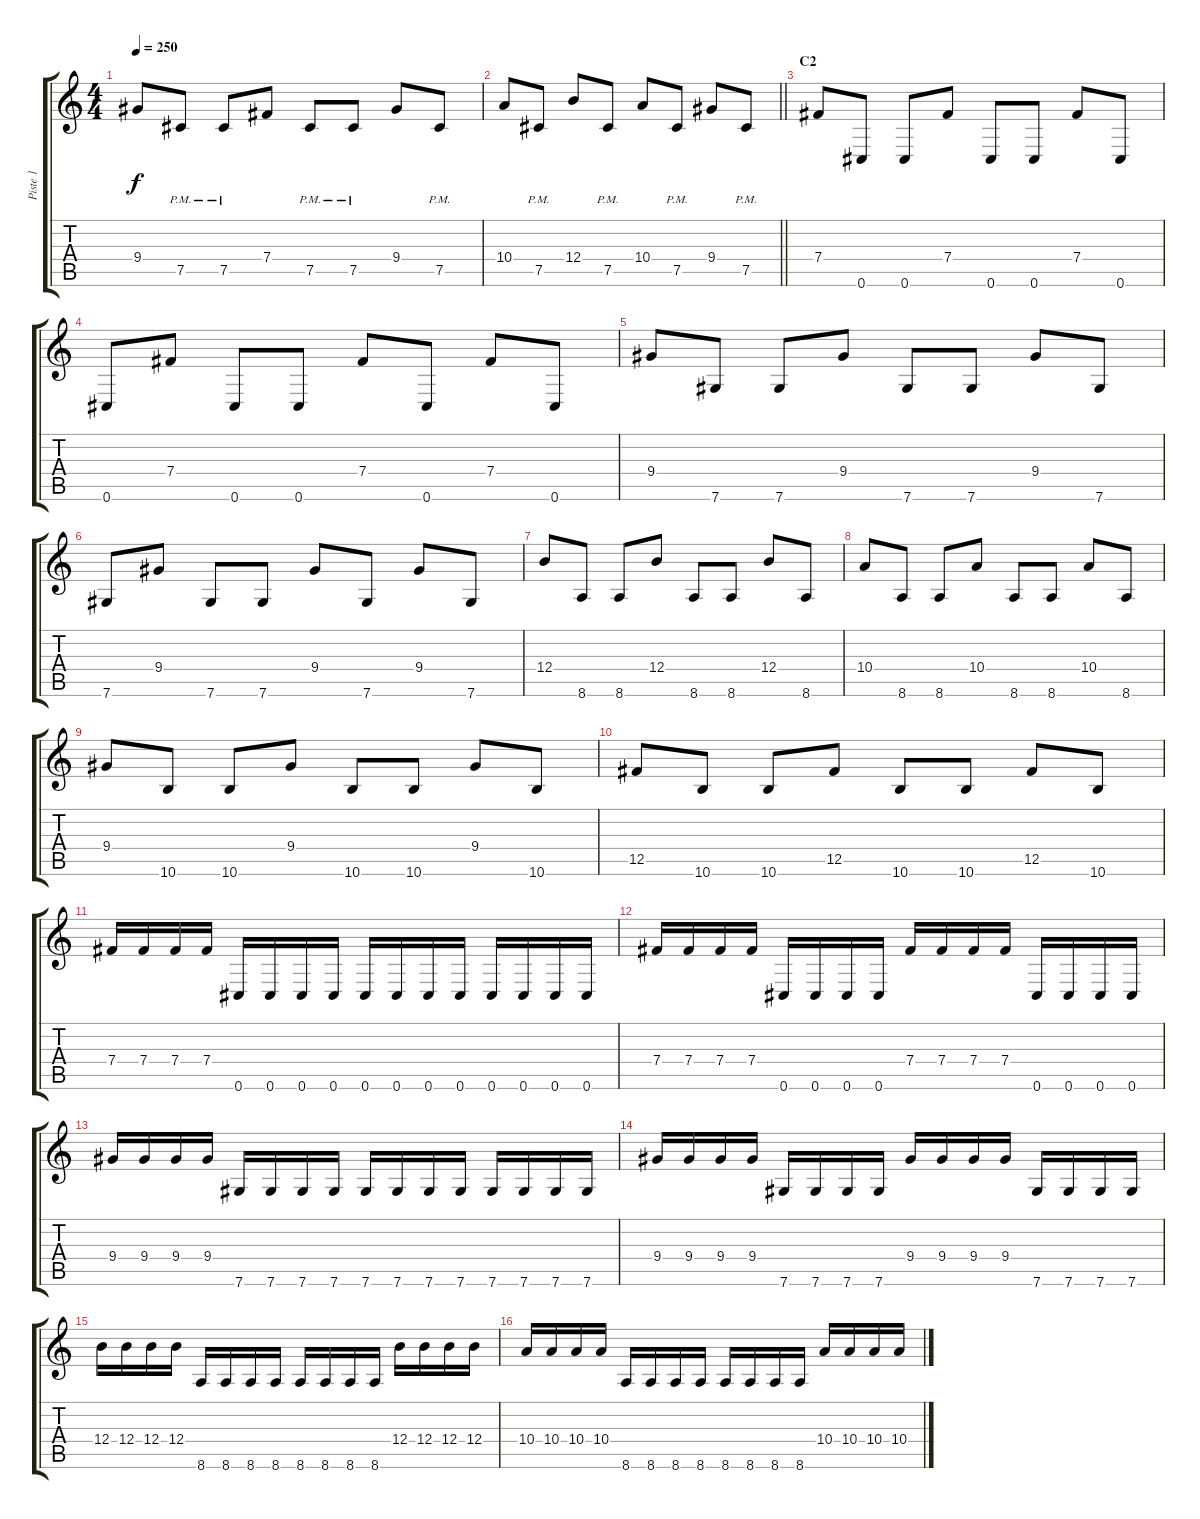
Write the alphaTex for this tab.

\track ("Piste 1" "Piste 1") {instrument distortionguitar}
\staff {score tabs}
\tuning (Db4 Ab3 E3 B2 Gb2 Db2) {hide}
\ts (4 4)
\tempo 250
\clef g2
\ks c
9.4.8{dy f} 7.5{pm}.8 7.5{pm}.8 7.4.8 7.5{pm}.8 7.5{pm}.8 9.4.8 7.5{pm}.8 |
\barLineRight lightlight
10.4.8 7.5{pm}.8 12.4.8 7.5{pm}.8 10.4.8 7.5{pm}.8 9.4.8 7.5{pm}.8 |
\section ("" "C2")
7.4.8 0.6.8 0.6.8 7.4.8 0.6.8 0.6.8 7.4.8 0.6.8 |
0.6.8 7.4.8 0.6.8 0.6.8 7.4.8 0.6.8 7.4.8 0.6.8 |
9.4.8 7.6.8 7.6.8 9.4.8 7.6.8 7.6.8 9.4.8 7.6.8 |
7.6.8 9.4.8 7.6.8 7.6.8 9.4.8 7.6.8 9.4.8 7.6.8 |
12.4.8 8.6.8 8.6.8 12.4.8 8.6.8 8.6.8 12.4.8 8.6.8 |
10.4.8 8.6.8 8.6.8 10.4.8 8.6.8 8.6.8 10.4.8 8.6.8 |
9.4.8 10.6.8 10.6.8 9.4.8 10.6.8 10.6.8 9.4.8 10.6.8 |
12.5.8 10.6.8 10.6.8 12.5.8 10.6.8 10.6.8 12.5.8 10.6.8 |
7.4.16 7.4.16 7.4.16 7.4.16 0.6.16 0.6.16 0.6.16 0.6.16 0.6.16 0.6.16 0.6.16 0.6.16 0.6.16 0.6.16 0.6.16 0.6.16 |
7.4.16 7.4.16 7.4.16 7.4.16 0.6.16 0.6.16 0.6.16 0.6.16 7.4.16 7.4.16 7.4.16 7.4.16 0.6.16 0.6.16 0.6.16 0.6.16 |
9.4.16 9.4.16 9.4.16 9.4.16 7.6.16 7.6.16 7.6.16 7.6.16 7.6.16 7.6.16 7.6.16 7.6.16 7.6.16 7.6.16 7.6.16 7.6.16 |
9.4.16 9.4.16 9.4.16 9.4.16 7.6.16 7.6.16 7.6.16 7.6.16 9.4.16 9.4.16 9.4.16 9.4.16 7.6.16 7.6.16 7.6.16 7.6.16 |
12.4.16 12.4.16 12.4.16 12.4.16 8.6.16 8.6.16 8.6.16 8.6.16 8.6.16 8.6.16 8.6.16 8.6.16 12.4.16 12.4.16 12.4.16 12.4.16 |
10.4.16 10.4.16 10.4.16 10.4.16 8.6.16 8.6.16 8.6.16 8.6.16 8.6.16 8.6.16 8.6.16 8.6.16 10.4.16 10.4.16 10.4.16 10.4.16
